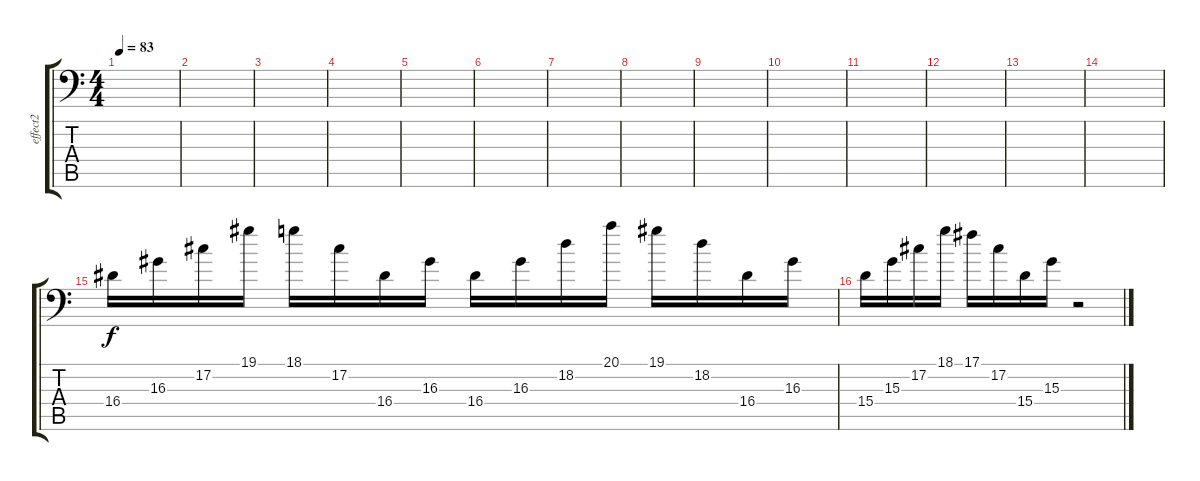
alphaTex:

\track ("effect2" "effect2") {instrument pizzicatostrings}
\staff {score tabs}
\tuning (Db4 Ab3 E3 B2 E2 A1) {hide}
\ts (4 4)
\tempo 83
\clef f4
\ks c
|
|
|
|
|
|
|
|
|
|
|
|
|
|
16.4.16{instrument pizzicatostrings} 16.3.16 17.2.16 19.1.16 18.1.16 17.2.16 16.4.16 16.3.16 16.4.16 16.3.16 18.2.16 20.1.16 19.1.16 18.2.16 16.4.16 16.3.16 |
15.4.16 15.3.16 17.2.16 18.1.16 17.1.16 17.2.16 15.4.16 15.3.16 r.2
